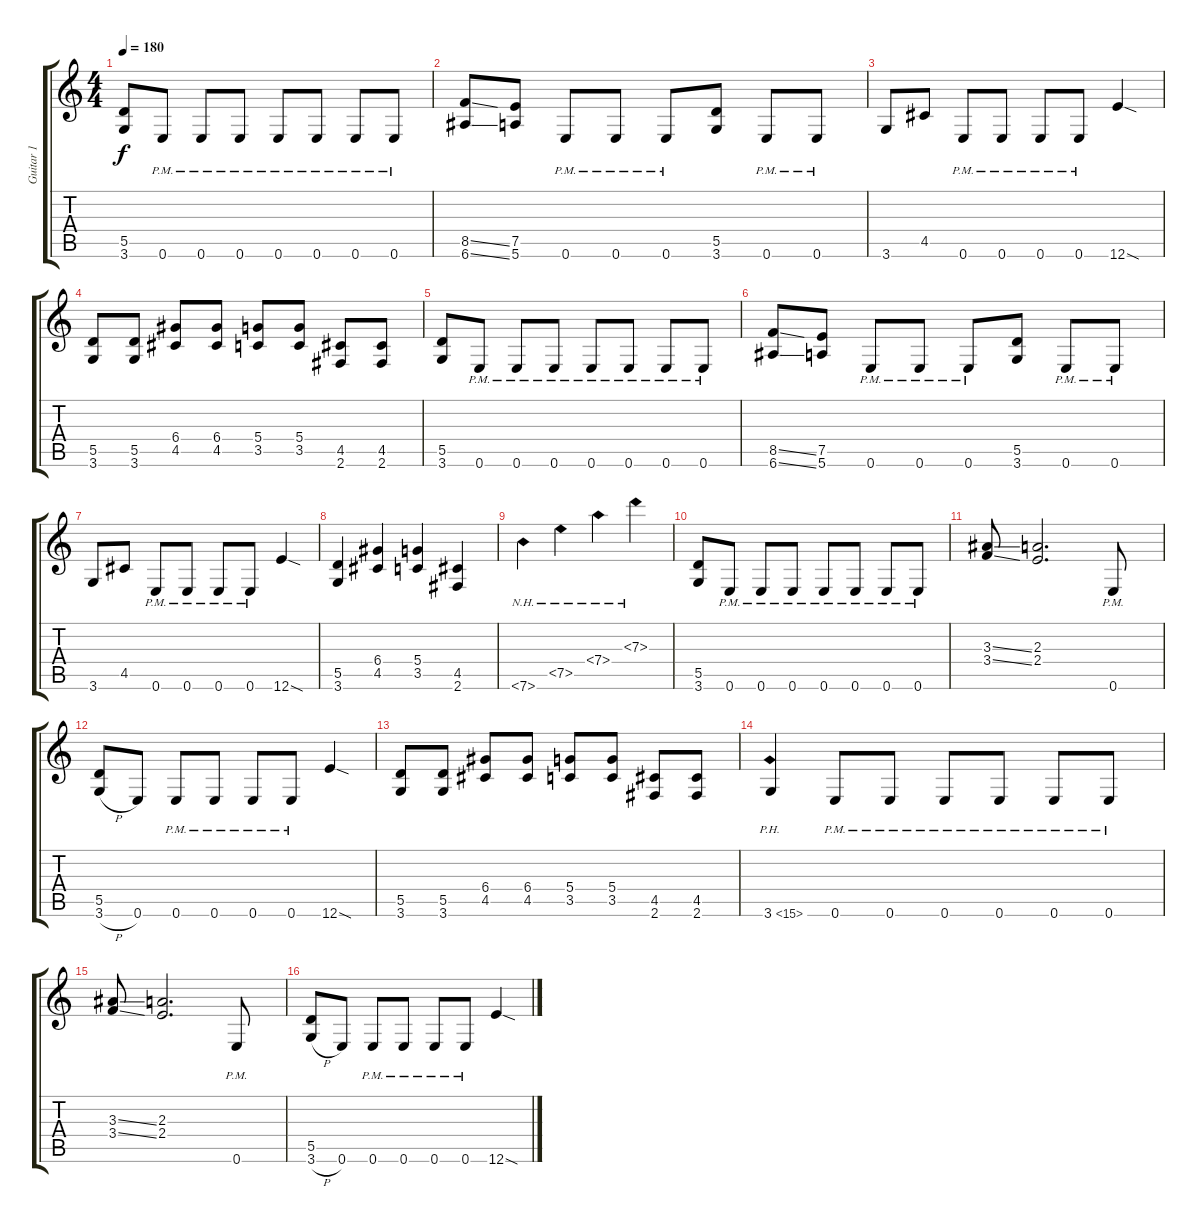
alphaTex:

\track ("Guitar 1" "Guitar 1") {instrument distortionguitar}
\staff {score tabs}
\tuning (E4 B3 G3 D3 A2 E2) {hide}
\ts (4 4)
\tempo 180
\clef g2
\ks c
(5.5 3.6).8{dy f} 0.6{pm}.8 0.6{pm}.8 0.6{pm}.8 0.6{pm}.8 0.6{pm}.8 0.6{pm}.8 0.6{pm}.8 |
(8.5{ss} 6.6{ss}).8 (7.5 5.6).8 0.6{pm}.8 0.6{pm}.8 0.6{pm}.8 (5.5 3.6).8 0.6{pm}.8 0.6{pm}.8 |
3.6.8 4.5.8 0.6{pm}.8 0.6{pm}.8 0.6{pm}.8 0.6{pm}.8 12.6{sod}.4 |
(5.5 3.6).8 (5.5 3.6).8 (6.4 4.5).8 (6.4 4.5).8 (5.4 3.5).8 (5.4 3.5).8 (4.5 2.6).8 (4.5 2.6).8 |
(5.5 3.6).8 0.6{pm}.8 0.6{pm}.8 0.6{pm}.8 0.6{pm}.8 0.6{pm}.8 0.6{pm}.8 0.6{pm}.8 |
(8.5{ss} 6.6{ss}).8 (7.5 5.6).8 0.6{pm}.8 0.6{pm}.8 0.6{pm}.8 (5.5 3.6).8 0.6{pm}.8 0.6{pm}.8 |
3.6.8 4.5.8 0.6{pm}.8 0.6{pm}.8 0.6{pm}.8 0.6{pm}.8 12.6{sod}.4 |
(5.5 3.6).4 (6.4 4.5).4 (5.4 3.5).4 (4.5 2.6).4 |
7.6{nh}.4 7.5{nh}.4 7.4{nh}.4 7.3{nh}.4 |
(5.5 3.6).8 0.6{pm}.8 0.6{pm}.8 0.6{pm}.8 0.6{pm}.8 0.6{pm}.8 0.6{pm}.8 0.6{pm}.8 |
(3.3{ss} 3.4{ss}).8 (2.3 2.4).2{d} 0.6{pm}.8 |
(5.5 3.6{h}).8 0.6.8 0.6{pm}.8 0.6{pm}.8 0.6{pm}.8 0.6{pm}.8 12.6{sod}.4 |
(5.5 3.6).8 (5.5 3.6).8 (6.4 4.5).8 (6.4 4.5).8 (5.4 3.5).8 (5.4 3.5).8 (4.5 2.6).8 (4.5 2.6).8 |
3.6{ph 12}.4 0.6{pm}.8 0.6{pm}.8 0.6{pm}.8 0.6{pm}.8 0.6{pm}.8 0.6{pm}.8 |
(3.3{ss} 3.4{ss}).8 (2.3 2.4).2{d} 0.6{pm}.8 |
(5.5 3.6{h}).8 0.6.8 0.6{pm}.8 0.6{pm}.8 0.6{pm}.8 0.6{pm}.8 12.6{sod}.4
